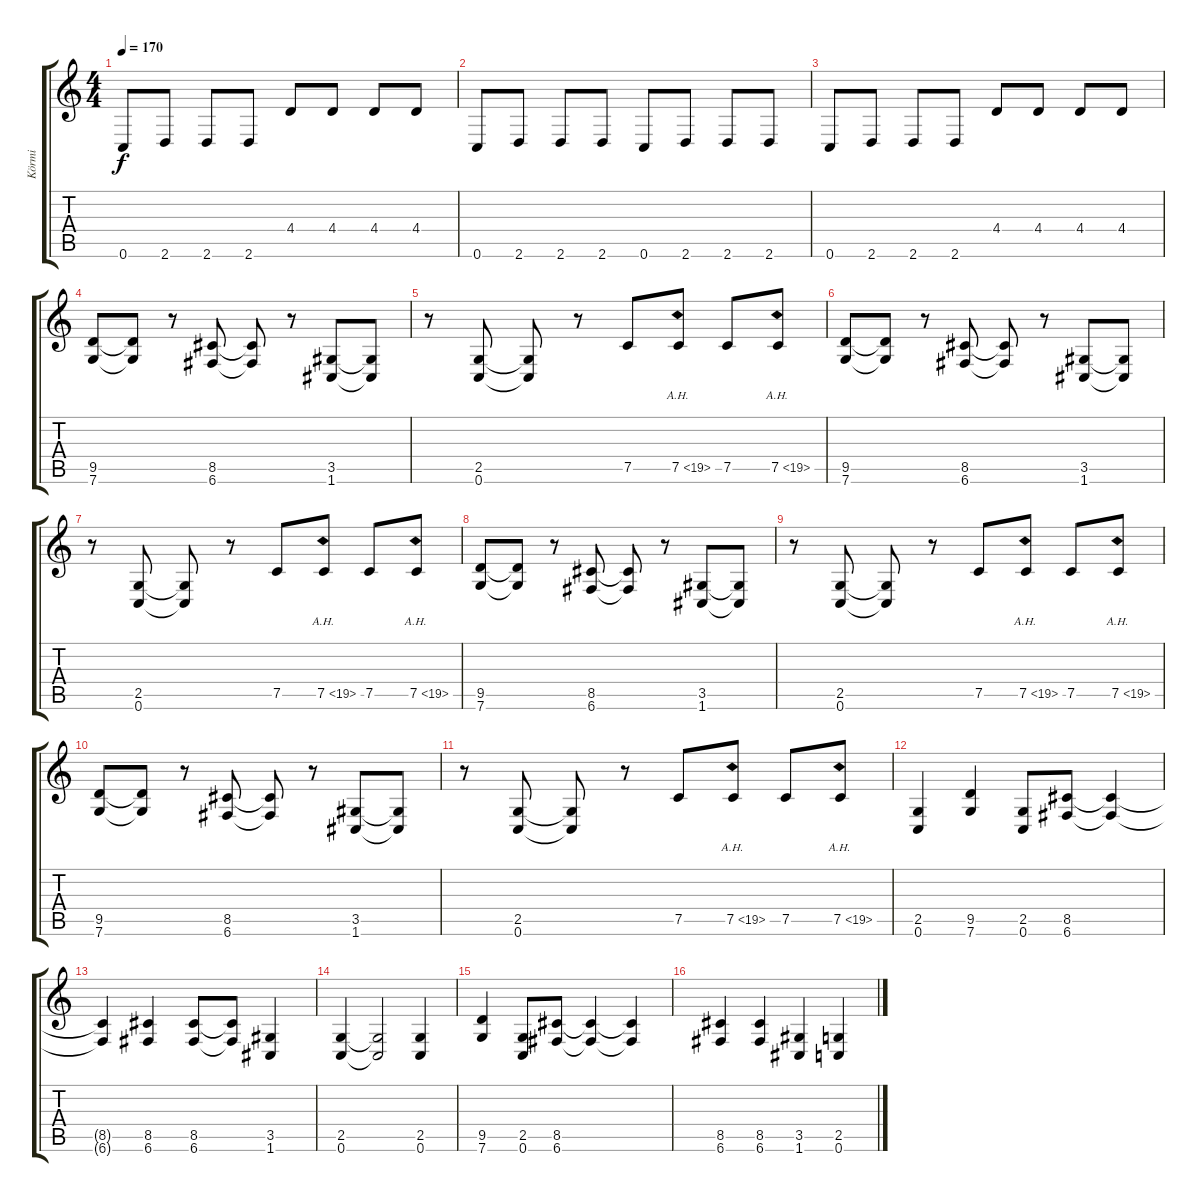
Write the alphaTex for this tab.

\track ("Körmi" "Körmi") {instrument distortionguitar}
\staff {score tabs}
\tuning (C4 G3 Eb3 Bb2 F2 C2) {hide}
\ts (4 4)
\tempo 170
\clef g2
\ks c
0.6.8{dy f} 2.6.8 2.6.8 2.6.8 4.4.8 4.4.8 4.4.8 4.4.8 |
0.6.8 2.6.8 2.6.8 2.6.8 0.6.8 2.6.8 2.6.8 2.6.8 |
0.6.8 2.6.8 2.6.8 2.6.8 4.4.8 4.4.8 4.4.8 4.4.8 |
(9.5 7.6).8 (9.5{t} 7.6{t}).8 r.8 (8.5 6.6).8 (8.5{t} 6.6{t}).8 r.8 (3.5 1.6).8 (3.5{t} 1.6{t}).8 |
r.8 (2.5 0.6).8 (2.5{t} 0.6{t}).8 r.8 7.5.8 7.5{ah 12}.8 7.5.8 7.5{ah 12}.8 |
(9.5 7.6).8 (9.5{t} 7.6{t}).8 r.8 (8.5 6.6).8 (8.5{t} 6.6{t}).8 r.8 (3.5 1.6).8 (3.5{t} 1.6{t}).8 |
r.8 (2.5 0.6).8 (2.5{t} 0.6{t}).8 r.8 7.5.8 7.5{ah 12}.8 7.5.8 7.5{ah 12}.8 |
(9.5 7.6).8 (9.5{t} 7.6{t}).8 r.8 (8.5 6.6).8 (8.5{t} 6.6{t}).8 r.8 (3.5 1.6).8 (3.5{t} 1.6{t}).8 |
r.8 (2.5 0.6).8 (2.5{t} 0.6{t}).8 r.8 7.5.8 7.5{ah 12}.8 7.5.8 7.5{ah 12}.8 |
(9.5 7.6).8 (9.5{t} 7.6{t}).8 r.8 (8.5 6.6).8 (8.5{t} 6.6{t}).8 r.8 (3.5 1.6).8 (3.5{t} 1.6{t}).8 |
r.8 (2.5 0.6).8 (2.5{t} 0.6{t}).8 r.8 7.5.8 7.5{ah 12}.8 7.5.8 7.5{ah 12}.8 |
(2.5 0.6).4 (9.5 7.6).4 (2.5 0.6).8 (8.5 6.6).8 (8.5{t} 6.6{t}).4 |
(8.5{t} 6.6{t}).4 (8.5 6.6).4 (8.5 6.6).8 (8.5{t} 6.6{t}).8 (3.5 1.6).4 |
(2.5 0.6).4 (2.5{t} 0.6{t}).2 (2.5 0.6).4 |
(9.5 7.6).4 (2.5 0.6).8 (8.5 6.6).8 (8.5{t} 6.6{t}).4 (8.5{t} 6.6{t}).4 |
(8.5 6.6).4 (8.5 6.6).4 (3.5 1.6).4 (2.5 0.6).4
